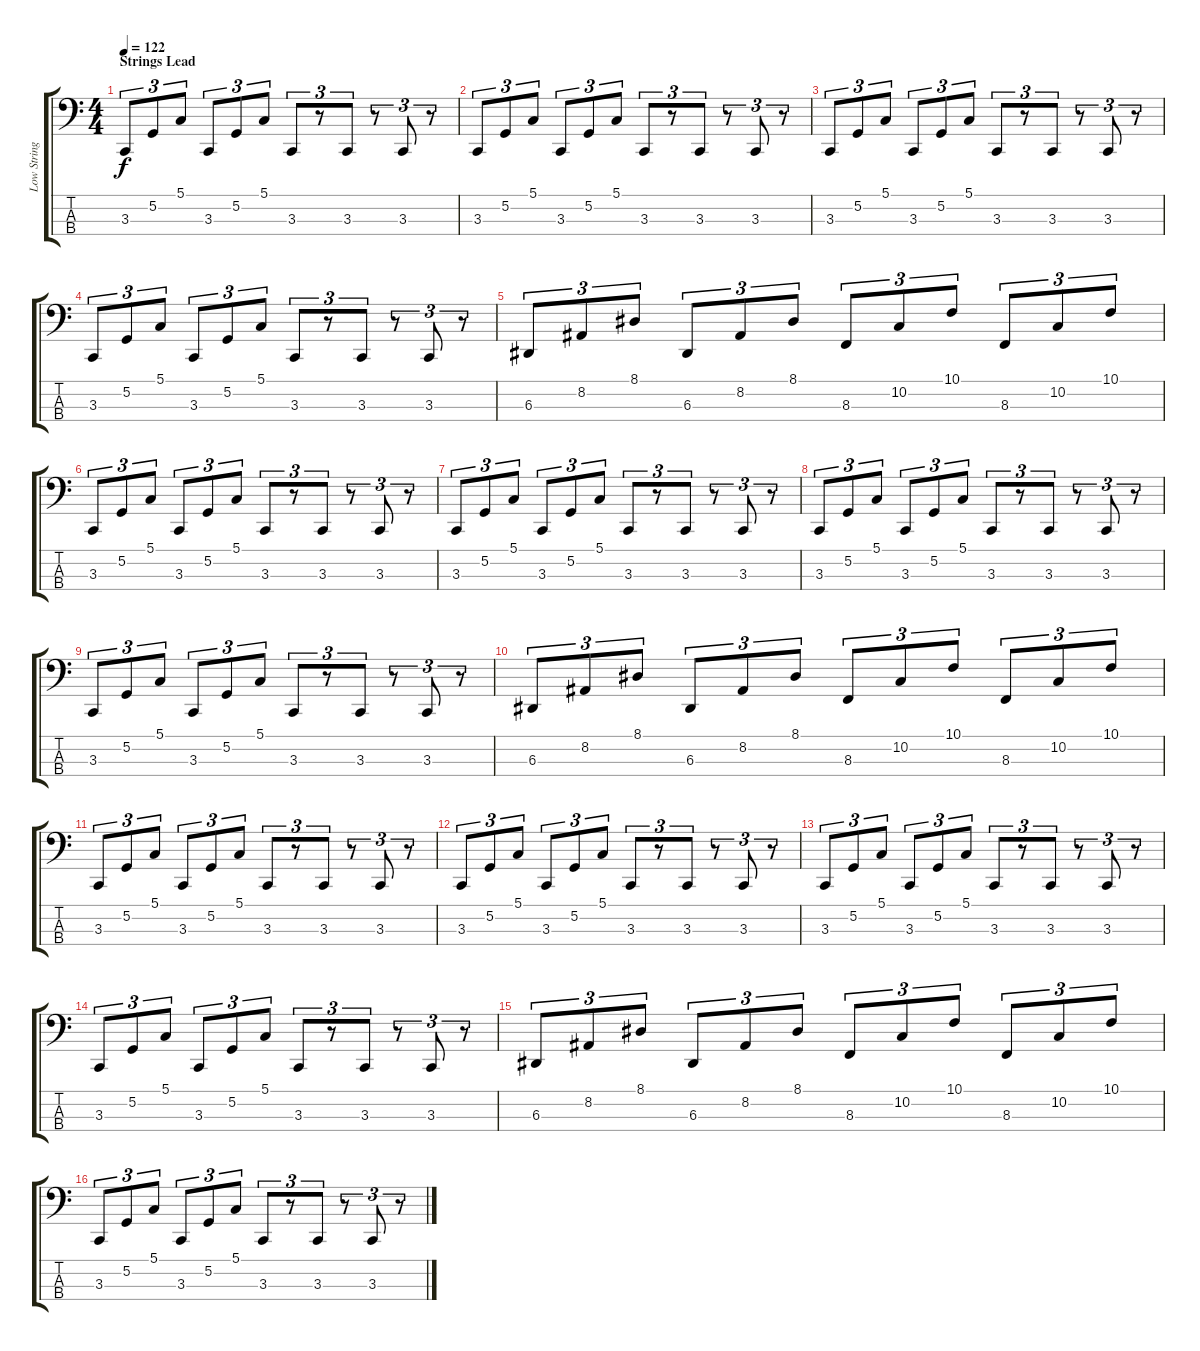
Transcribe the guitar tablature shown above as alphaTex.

\track ("Low Strings (Bass Voice)" "Low String") {instrument synthstrings2}
\staff {score tabs}
\tuning (G2 D2 A1 E1) {hide}
\ts (4 4)
\section ("" "Strings Lead")
\tempo 122
\clef f4
\ks c
3.3.8{tu (3 2) dy f} 5.2.8{tu (3 2)} 5.1.8{tu (3 2)} 3.3.8{tu (3 2)} 5.2.8{tu (3 2)} 5.1.8{tu (3 2)} 3.3.8{tu (3 2)} r.8{tu (3 2)} 3.3.8{tu (3 2)} r.8{tu (3 2)} 3.3.8{tu (3 2)} r.8{tu (3 2)} |
3.3.8{tu (3 2)} 5.2.8{tu (3 2)} 5.1.8{tu (3 2)} 3.3.8{tu (3 2)} 5.2.8{tu (3 2)} 5.1.8{tu (3 2)} 3.3.8{tu (3 2)} r.8{tu (3 2)} 3.3.8{tu (3 2)} r.8{tu (3 2)} 3.3.8{tu (3 2)} r.8{tu (3 2)} |
3.3.8{tu (3 2)} 5.2.8{tu (3 2)} 5.1.8{tu (3 2)} 3.3.8{tu (3 2)} 5.2.8{tu (3 2)} 5.1.8{tu (3 2)} 3.3.8{tu (3 2)} r.8{tu (3 2)} 3.3.8{tu (3 2)} r.8{tu (3 2)} 3.3.8{tu (3 2)} r.8{tu (3 2)} |
3.3.8{tu (3 2)} 5.2.8{tu (3 2)} 5.1.8{tu (3 2)} 3.3.8{tu (3 2)} 5.2.8{tu (3 2)} 5.1.8{tu (3 2)} 3.3.8{tu (3 2)} r.8{tu (3 2)} 3.3.8{tu (3 2)} r.8{tu (3 2)} 3.3.8{tu (3 2)} r.8{tu (3 2)} |
6.3.8{tu (3 2)} 8.2.8{tu (3 2)} 8.1.8{tu (3 2)} 6.3.8{tu (3 2)} 8.2.8{tu (3 2)} 8.1.8{tu (3 2)} 8.3.8{tu (3 2)} 10.2.8{tu (3 2)} 10.1.8{tu (3 2)} 8.3.8{tu (3 2)} 10.2.8{tu (3 2)} 10.1.8{tu (3 2)} |
3.3.8{tu (3 2)} 5.2.8{tu (3 2)} 5.1.8{tu (3 2)} 3.3.8{tu (3 2)} 5.2.8{tu (3 2)} 5.1.8{tu (3 2)} 3.3.8{tu (3 2)} r.8{tu (3 2)} 3.3.8{tu (3 2)} r.8{tu (3 2)} 3.3.8{tu (3 2)} r.8{tu (3 2)} |
3.3.8{tu (3 2)} 5.2.8{tu (3 2)} 5.1.8{tu (3 2)} 3.3.8{tu (3 2)} 5.2.8{tu (3 2)} 5.1.8{tu (3 2)} 3.3.8{tu (3 2)} r.8{tu (3 2)} 3.3.8{tu (3 2)} r.8{tu (3 2)} 3.3.8{tu (3 2)} r.8{tu (3 2)} |
3.3.8{tu (3 2)} 5.2.8{tu (3 2)} 5.1.8{tu (3 2)} 3.3.8{tu (3 2)} 5.2.8{tu (3 2)} 5.1.8{tu (3 2)} 3.3.8{tu (3 2)} r.8{tu (3 2)} 3.3.8{tu (3 2)} r.8{tu (3 2)} 3.3.8{tu (3 2)} r.8{tu (3 2)} |
3.3.8{tu (3 2)} 5.2.8{tu (3 2)} 5.1.8{tu (3 2)} 3.3.8{tu (3 2)} 5.2.8{tu (3 2)} 5.1.8{tu (3 2)} 3.3.8{tu (3 2)} r.8{tu (3 2)} 3.3.8{tu (3 2)} r.8{tu (3 2)} 3.3.8{tu (3 2)} r.8{tu (3 2)} |
6.3.8{tu (3 2)} 8.2.8{tu (3 2)} 8.1.8{tu (3 2)} 6.3.8{tu (3 2)} 8.2.8{tu (3 2)} 8.1.8{tu (3 2)} 8.3.8{tu (3 2)} 10.2.8{tu (3 2)} 10.1.8{tu (3 2)} 8.3.8{tu (3 2)} 10.2.8{tu (3 2)} 10.1.8{tu (3 2)} |
3.3.8{tu (3 2)} 5.2.8{tu (3 2)} 5.1.8{tu (3 2)} 3.3.8{tu (3 2)} 5.2.8{tu (3 2)} 5.1.8{tu (3 2)} 3.3.8{tu (3 2)} r.8{tu (3 2)} 3.3.8{tu (3 2)} r.8{tu (3 2)} 3.3.8{tu (3 2)} r.8{tu (3 2)} |
3.3.8{tu (3 2)} 5.2.8{tu (3 2)} 5.1.8{tu (3 2)} 3.3.8{tu (3 2)} 5.2.8{tu (3 2)} 5.1.8{tu (3 2)} 3.3.8{tu (3 2)} r.8{tu (3 2)} 3.3.8{tu (3 2)} r.8{tu (3 2)} 3.3.8{tu (3 2)} r.8{tu (3 2)} |
3.3.8{tu (3 2)} 5.2.8{tu (3 2)} 5.1.8{tu (3 2)} 3.3.8{tu (3 2)} 5.2.8{tu (3 2)} 5.1.8{tu (3 2)} 3.3.8{tu (3 2)} r.8{tu (3 2)} 3.3.8{tu (3 2)} r.8{tu (3 2)} 3.3.8{tu (3 2)} r.8{tu (3 2)} |
3.3.8{tu (3 2)} 5.2.8{tu (3 2)} 5.1.8{tu (3 2)} 3.3.8{tu (3 2)} 5.2.8{tu (3 2)} 5.1.8{tu (3 2)} 3.3.8{tu (3 2)} r.8{tu (3 2)} 3.3.8{tu (3 2)} r.8{tu (3 2)} 3.3.8{tu (3 2)} r.8{tu (3 2)} |
6.3.8{tu (3 2)} 8.2.8{tu (3 2)} 8.1.8{tu (3 2)} 6.3.8{tu (3 2)} 8.2.8{tu (3 2)} 8.1.8{tu (3 2)} 8.3.8{tu (3 2)} 10.2.8{tu (3 2)} 10.1.8{tu (3 2)} 8.3.8{tu (3 2)} 10.2.8{tu (3 2)} 10.1.8{tu (3 2)} |
3.3.8{tu (3 2)} 5.2.8{tu (3 2)} 5.1.8{tu (3 2)} 3.3.8{tu (3 2)} 5.2.8{tu (3 2)} 5.1.8{tu (3 2)} 3.3.8{tu (3 2)} r.8{tu (3 2)} 3.3.8{tu (3 2)} r.8{tu (3 2)} 3.3.8{tu (3 2)} r.8{tu (3 2)}
